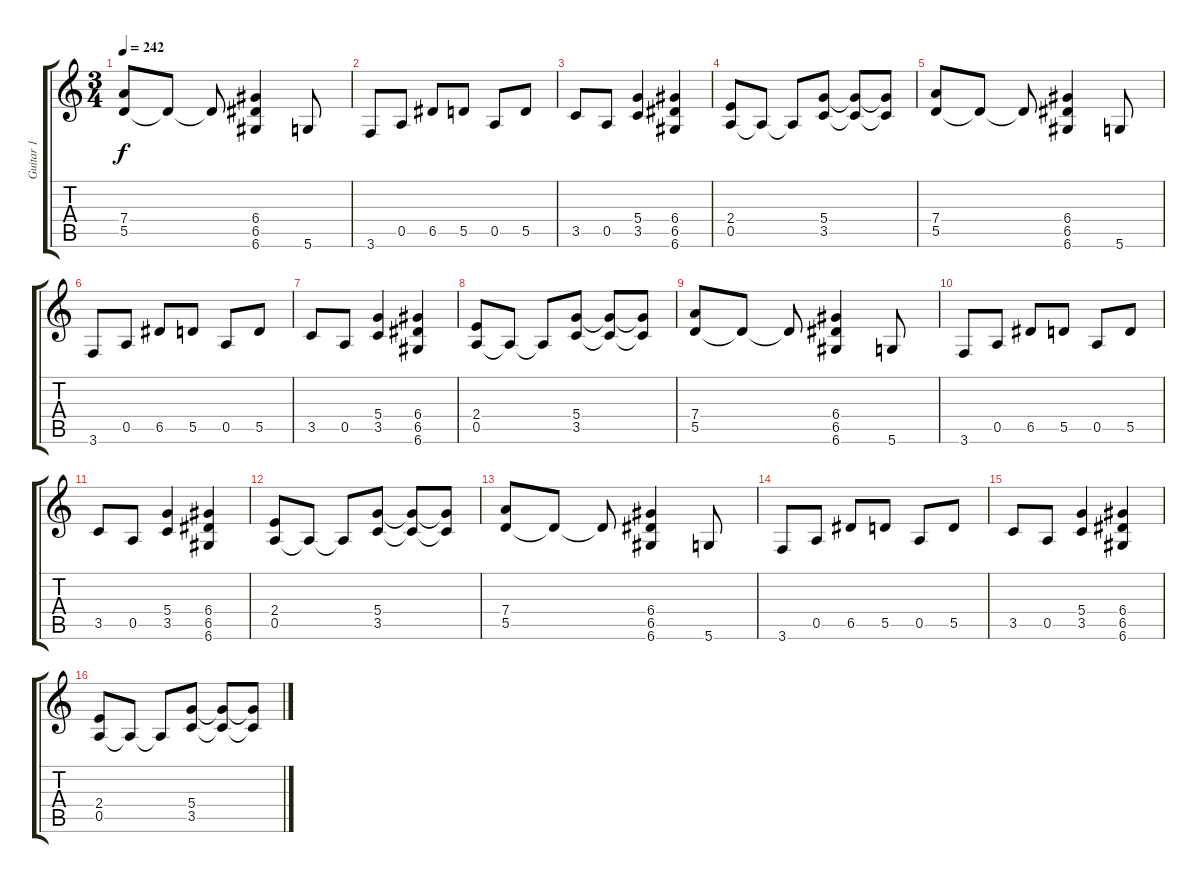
\track ("Guitar 1" "Guitar 1") {instrument distortionguitar}
\staff {score tabs}
\tuning (E4 B3 G3 D3 A2 D2) {hide}
\ts (3 4)
\tempo 242
\clef g2
\ks c
(7.4 5.5).8{dy f} 5.5{t}.8 5.5{t}.8 (6.4 6.5 6.6).4 5.6.8 |
3.6.8 0.5.8 6.5.8 5.5.8 0.5.8 5.5.8 |
3.5.8 0.5.8 (5.4 3.5).4 (6.4 6.5 6.6).4 |
(2.4 0.5).8 0.5{t}.8 0.5{t}.8 (5.4 3.5).8 (5.4{t} 3.5{t}).8 (5.4{t} 3.5{t}).8 |
(7.4 5.5).8 5.5{t}.8 5.5{t}.8 (6.4 6.5 6.6).4 5.6.8 |
3.6.8 0.5.8 6.5.8 5.5.8 0.5.8 5.5.8 |
3.5.8 0.5.8 (5.4 3.5).4 (6.4 6.5 6.6).4 |
(2.4 0.5).8 0.5{t}.8 0.5{t}.8 (5.4 3.5).8 (5.4{t} 3.5{t}).8 (5.4{t} 3.5{t}).8 |
(7.4 5.5).8 5.5{t}.8 5.5{t}.8 (6.4 6.5 6.6).4 5.6.8 |
3.6.8 0.5.8 6.5.8 5.5.8 0.5.8 5.5.8 |
3.5.8 0.5.8 (5.4 3.5).4 (6.4 6.5 6.6).4 |
(2.4 0.5).8 0.5{t}.8 0.5{t}.8 (5.4 3.5).8 (5.4{t} 3.5{t}).8 (5.4{t} 3.5{t}).8 |
(7.4 5.5).8 5.5{t}.8 5.5{t}.8 (6.4 6.5 6.6).4 5.6.8 |
3.6.8 0.5.8 6.5.8 5.5.8 0.5.8 5.5.8 |
3.5.8 0.5.8 (5.4 3.5).4 (6.4 6.5 6.6).4 |
(2.4 0.5).8 0.5{t}.8 0.5{t}.8 (5.4 3.5).8 (5.4{t} 3.5{t}).8 (5.4{t} 3.5{t}).8
